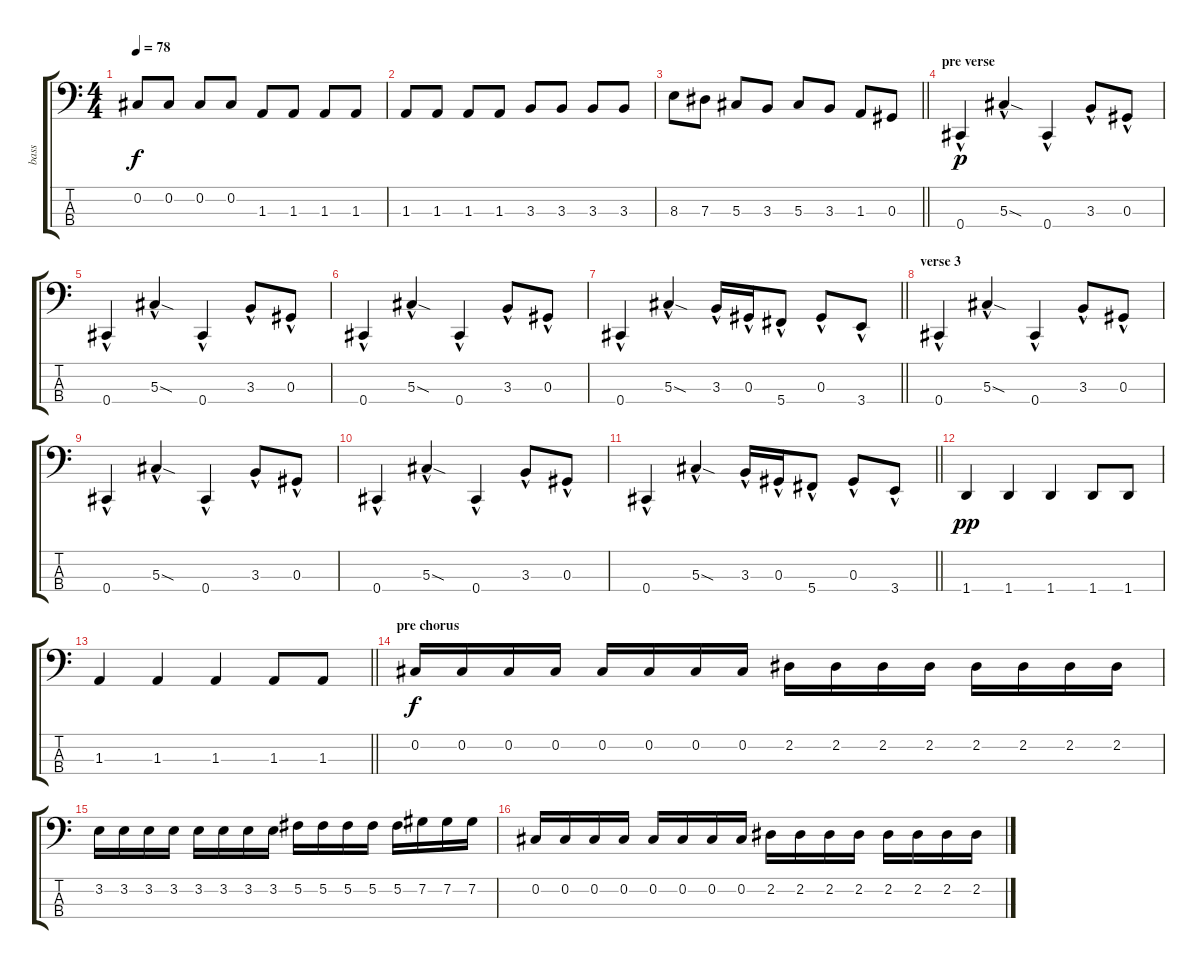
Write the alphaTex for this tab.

\track ("bass" "bass") {instrument acousticbass}
\staff {score tabs}
\tuning (Gb2 Db2 Ab1 Db1) {hide}
\ts (4 4)
\tempo 78
\clef f4
\ks c
0.2.8{dy f} 0.2.8 0.2.8 0.2.8 1.3.8 1.3.8 1.3.8 1.3.8 |
1.3.8 1.3.8 1.3.8 1.3.8 3.3.8 3.3.8 3.3.8 3.3.8 |
\barLineRight lightlight
8.3.8 7.3.8 5.3.8 3.3.8 5.3.8 3.3.8 1.3.8 0.3.8 |
\section ("" "pre verse")
0.4{hac}.4{dy p} 5.3{sod hac}.4 0.4{hac}.4 3.3{hac}.8 0.3{hac}.8 |
0.4{hac}.4 5.3{sod hac}.4 0.4{hac}.4 3.3{hac}.8 0.3{hac}.8 |
0.4{hac}.4 5.3{sod hac}.4 0.4{hac}.4 3.3{hac}.8 0.3{hac}.8 |
\barLineRight lightlight
0.4{hac}.4 5.3{sod hac}.4 3.3{hac}.16 0.3{hac}.16 5.4{hac}.8 0.3{hac}.8 3.4{hac}.8 |
\section ("" "verse 3")
0.4{hac}.4 5.3{sod hac}.4 0.4{hac}.4 3.3{hac}.8 0.3{hac}.8 |
0.4{hac}.4 5.3{sod hac}.4 0.4{hac}.4 3.3{hac}.8 0.3{hac}.8 |
0.4{hac}.4 5.3{sod hac}.4 0.4{hac}.4 3.3{hac}.8 0.3{hac}.8 |
\barLineRight lightlight
0.4{hac}.4 5.3{sod hac}.4 3.3{hac}.16 0.3{hac}.16 5.4{hac}.8 0.3{hac}.8 3.4{hac}.8 |
1.4.4{dy pp} 1.4.4 1.4.4 1.4.8 1.4.8 |
\barLineRight lightlight
1.3.4 1.3.4 1.3.4 1.3.8 1.3.8 |
\section ("" "pre chorus")
0.2.16{dy f} 0.2.16 0.2.16 0.2.16 0.2.16 0.2.16 0.2.16 0.2.16 2.2.16 2.2.16 2.2.16 2.2.16 2.2.16 2.2.16 2.2.16 2.2.16 |
3.2.16 3.2.16 3.2.16 3.2.16 3.2.16 3.2.16 3.2.16 3.2.16 5.2.16 5.2.16 5.2.16 5.2.16 5.2.16 7.2.16 7.2.16 7.2.16 |
0.2.16 0.2.16 0.2.16 0.2.16 0.2.16 0.2.16 0.2.16 0.2.16 2.2.16 2.2.16 2.2.16 2.2.16 2.2.16 2.2.16 2.2.16 2.2.16
